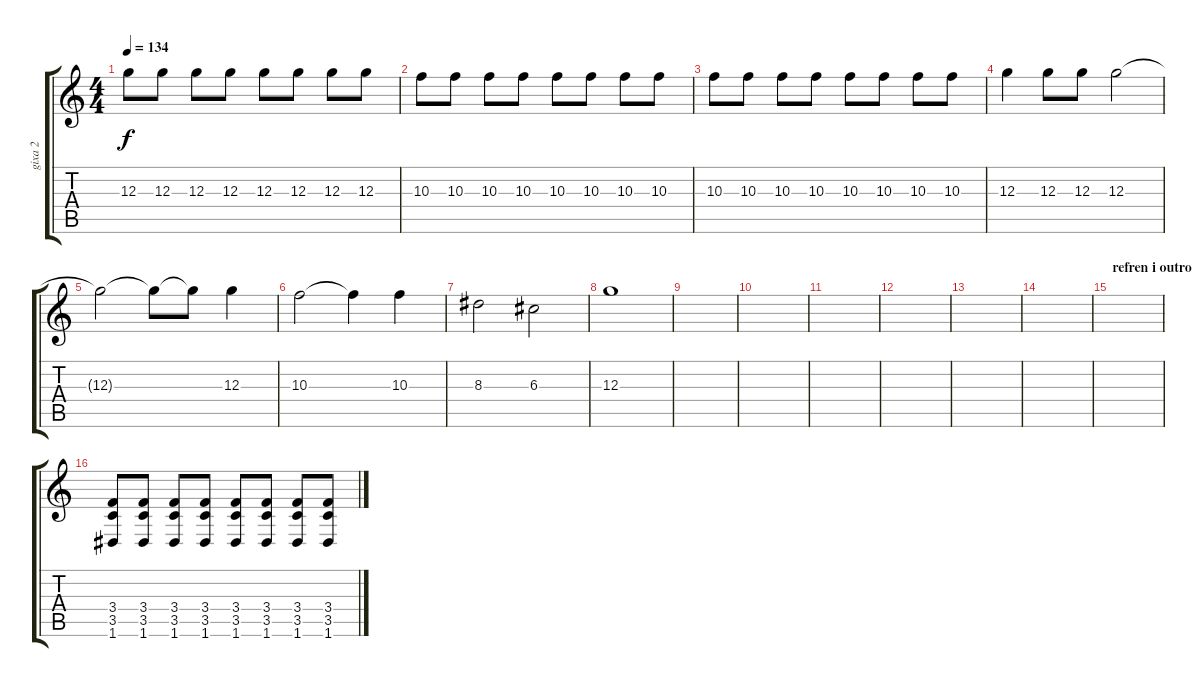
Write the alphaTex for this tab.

\track ("gixa 2" "gixa 2") {instrument overdrivenguitar}
\staff {score tabs}
\tuning (E4 B3 G3 D3 A2 D2) {hide}
\ts (4 4)
\tempo 134
\clef g2
\ks c
12.3.8{dy f} 12.3.8 12.3.8 12.3.8 12.3.8 12.3.8 12.3.8 12.3.8 |
10.3.8 10.3.8 10.3.8 10.3.8 10.3.8 10.3.8 10.3.8 10.3.8 |
10.3.8 10.3.8 10.3.8 10.3.8 10.3.8 10.3.8 10.3.8 10.3.8 |
12.3.4 12.3.8 12.3.8 12.3.2 |
12.3{t}.2 12.3{t}.8 12.3{t}.8 12.3.4 |
10.3.2 10.3{t}.4 10.3.4 |
8.3.2 6.3.2 |
12.3.1 |
|
|
|
|
|
|
\section ("" "refren i outro")
|
(3.4 3.5 1.6).8 (3.4 3.5 1.6).8 (3.4 3.5 1.6).8 (3.4 3.5 1.6).8 (3.4 3.5 1.6).8 (3.4 3.5 1.6).8 (3.4 3.5 1.6).8 (3.4 3.5 1.6).8
